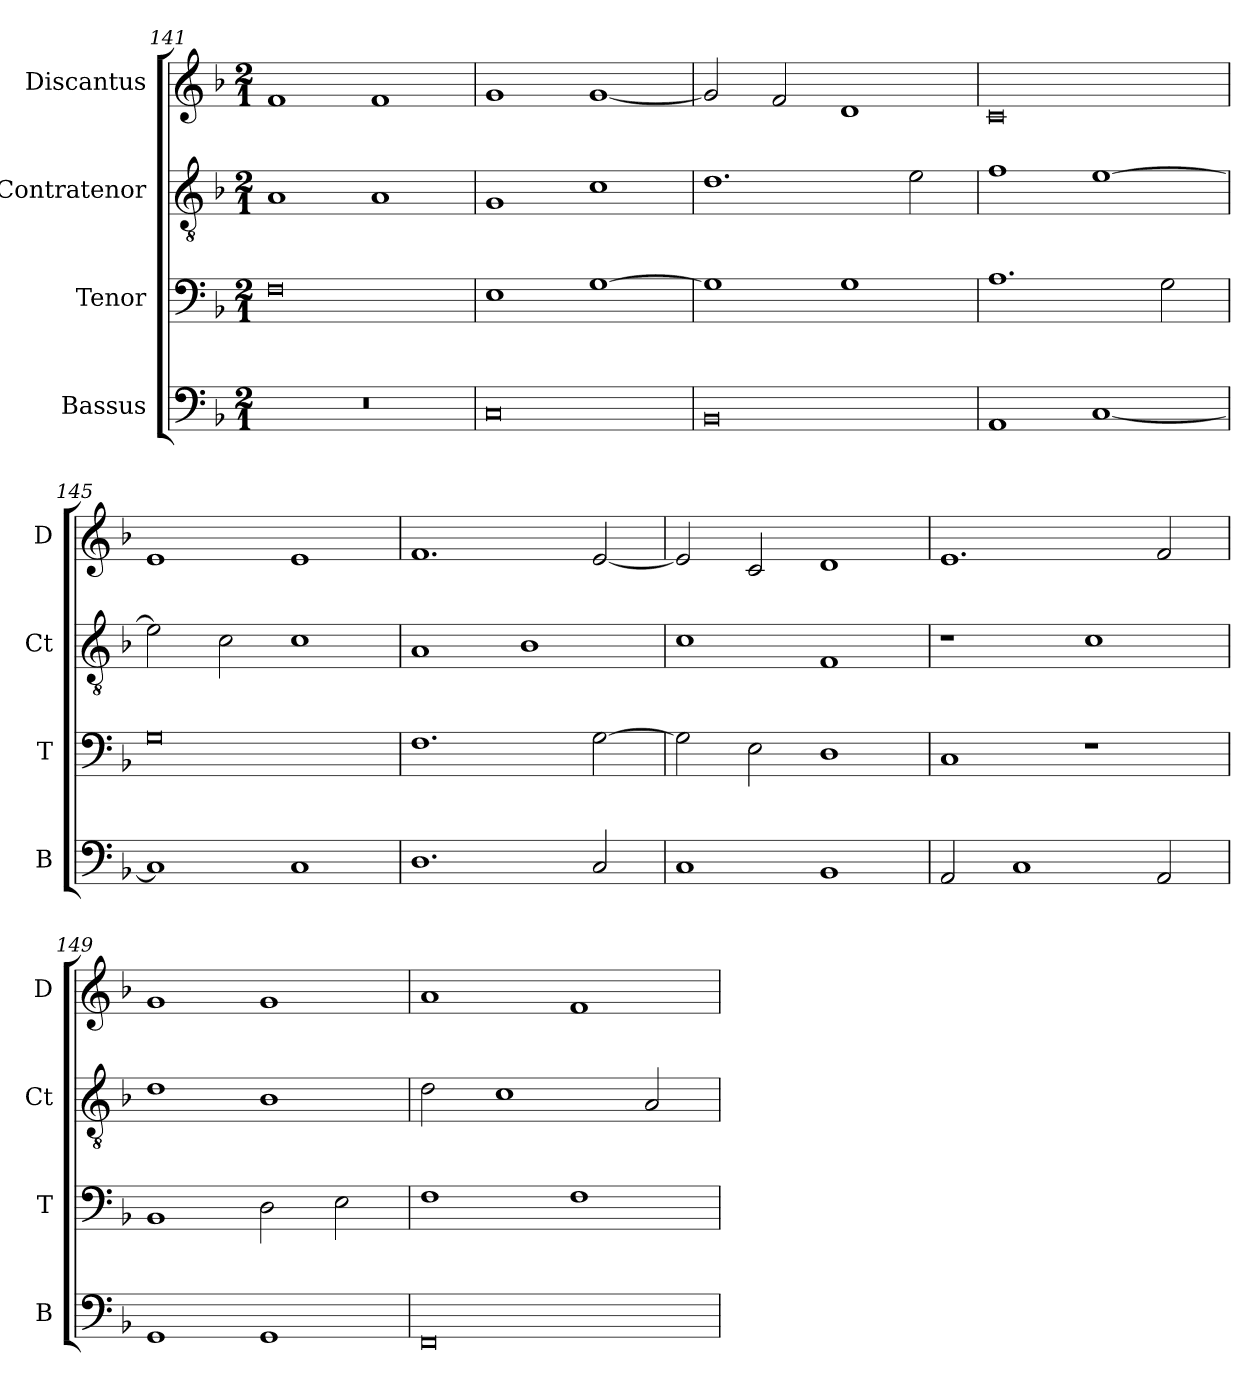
**kern	**kern	**kern	**kern
*part4	*part3	*part2	*part1
*staff4	*staff3	*staff2	*staff1
*I"Bassus	*I"Tenor	*I"Contratenor	*I"Discantus
*I'B	*I'T	*I'Ct	*I'D
*clefF4	*clefF4	*clefGv2	*clefG2
*k[b-]	*k[b-]	*k[b-]	*k[b-]
*M2/1	*M2/1	*M2/1	*M2/1
=141	=141	=141	=141
0r	0F	1A	1f
.	.	1A	1f
=142	=142	=142	=142
0C	1E	1G	1g
.	[1G	1c	[1g
=143	=143	=143	=143
0BB-	1G]	1.d	2g/]
.	.	.	2f/
.	1G	.	1d
.	.	2e\	.
=144	=144	=144	=144
1AA	1.A	1f	0c
[1C	.	[1e	.
.	2G\	.	.
=145	=145	=145	=145
1C]	0G	2e\]	1e
.	.	2c\	.
1C	.	1c	1e
=146	=146	=146	=146
1.D	1.F	1A	1.f
.	.	1B-	.
2C/	[2G\	.	[2e/
=147	=147	=147	=147
1C	2G\]	1c	2e/]
.	2E\	.	2c/
1BB-	1D	1F	1d
=148	=148	=148	=148
2AA/	1C	1r	1.e
1C	.	.	.
.	1r	1c	.
2AA/	.	.	2f/
=149	=149	=149	=149
1GG	1BB-	1d	1g
1GG	2D\	1B-	1g
.	2E\	.	.
=150	=150	=150	=150
0FF	1F	2d\	1a
.	.	1c	.
.	1F	.	1f
.	.	2A/	.
=	=	=	=
*-	*-	*-	*-
